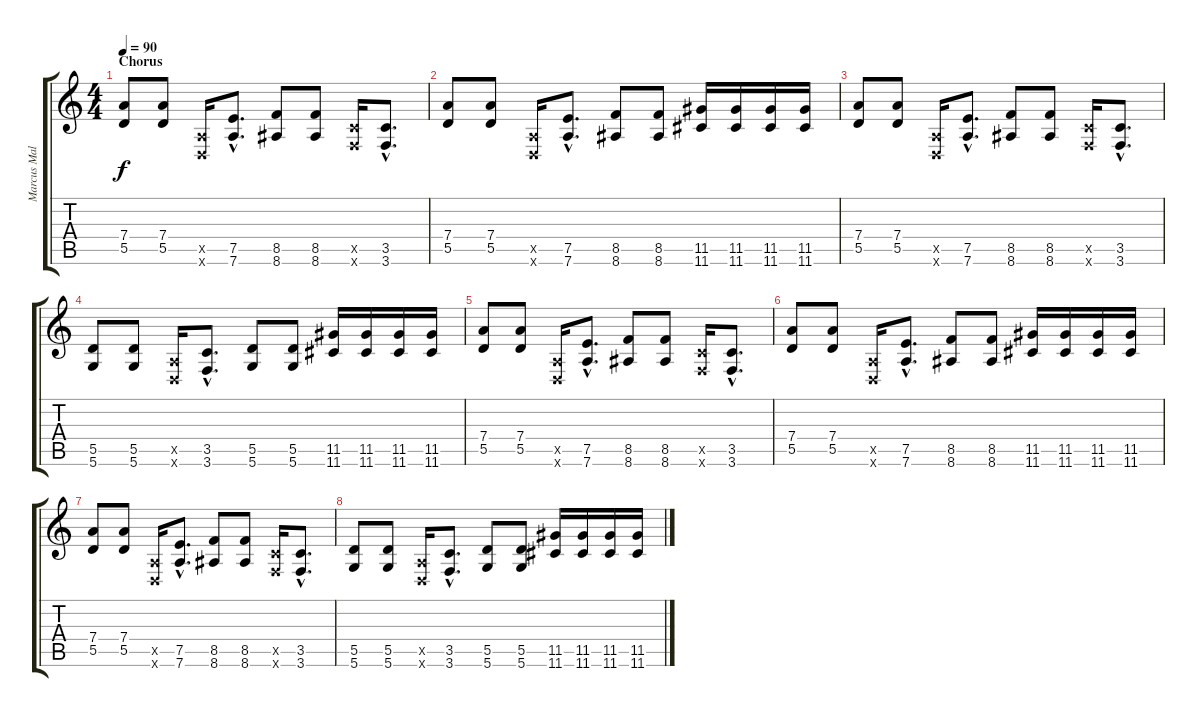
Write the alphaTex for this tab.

\track ("Marcus Malonely" "Marcus Mal") {instrument distortionguitar}
\staff {score tabs}
\tuning (E4 B3 G3 D3 A2 D2) {hide}
\ts (4 4)
\section ("" "Chorus")
\tempo 90
\clef g2
\ks c
(7.4 5.5).8{dy f} (7.4 5.5).8 (0.5{x} 0.6{x}).16 (7.5{hac} 7.6{hac}).8{d} (8.5 8.6).8 (8.5 8.6).8 (3.5{x} 3.6{x}).16 (3.5{hac} 3.6{hac}).8{d} |
(7.4 5.5).8 (7.4 5.5).8 (0.5{x} 0.6{x}).16 (7.5{hac} 7.6{hac}).8{d} (8.5 8.6).8 (8.5 8.6).8 (11.5 11.6).16 (11.5 11.6).16 (11.5 11.6).16 (11.5 11.6).16 |
(7.4 5.5).8 (7.4 5.5).8 (0.5{x} 0.6{x}).16 (7.5{hac} 7.6{hac}).8{d} (8.5 8.6).8 (8.5 8.6).8 (3.5{x} 3.6{x}).16 (3.5{hac} 3.6{hac}).8{d} |
(5.5 5.6).8 (5.5 5.6).8 (0.5{x} 0.6{x}).16 (3.5{hac} 3.6{hac}).8{d} (5.5 5.6).8 (5.5 5.6).8 (11.5 11.6).16 (11.5 11.6).16 (11.5 11.6).16 (11.5 11.6).16 |
(7.4 5.5).8 (7.4 5.5).8 (0.5{x} 0.6{x}).16 (7.5{hac} 7.6{hac}).8{d} (8.5 8.6).8 (8.5 8.6).8 (3.5{x} 3.6{x}).16 (3.5{hac} 3.6{hac}).8{d} |
(7.4 5.5).8 (7.4 5.5).8 (0.5{x} 0.6{x}).16 (7.5{hac} 7.6{hac}).8{d} (8.5 8.6).8 (8.5 8.6).8 (11.5 11.6).16 (11.5 11.6).16 (11.5 11.6).16 (11.5 11.6).16 |
(7.4 5.5).8 (7.4 5.5).8 (0.5{x} 0.6{x}).16 (7.5{hac} 7.6{hac}).8{d} (8.5 8.6).8 (8.5 8.6).8 (3.5{x} 3.6{x}).16 (3.5{hac} 3.6{hac}).8{d} |
(5.5 5.6).8 (5.5 5.6).8 (0.5{x} 0.6{x}).16 (3.5{hac} 3.6{hac}).8{d} (5.5 5.6).8 (5.5 5.6).8 (11.5 11.6).16 (11.5 11.6).16 (11.5 11.6).16 (11.5 11.6).16
